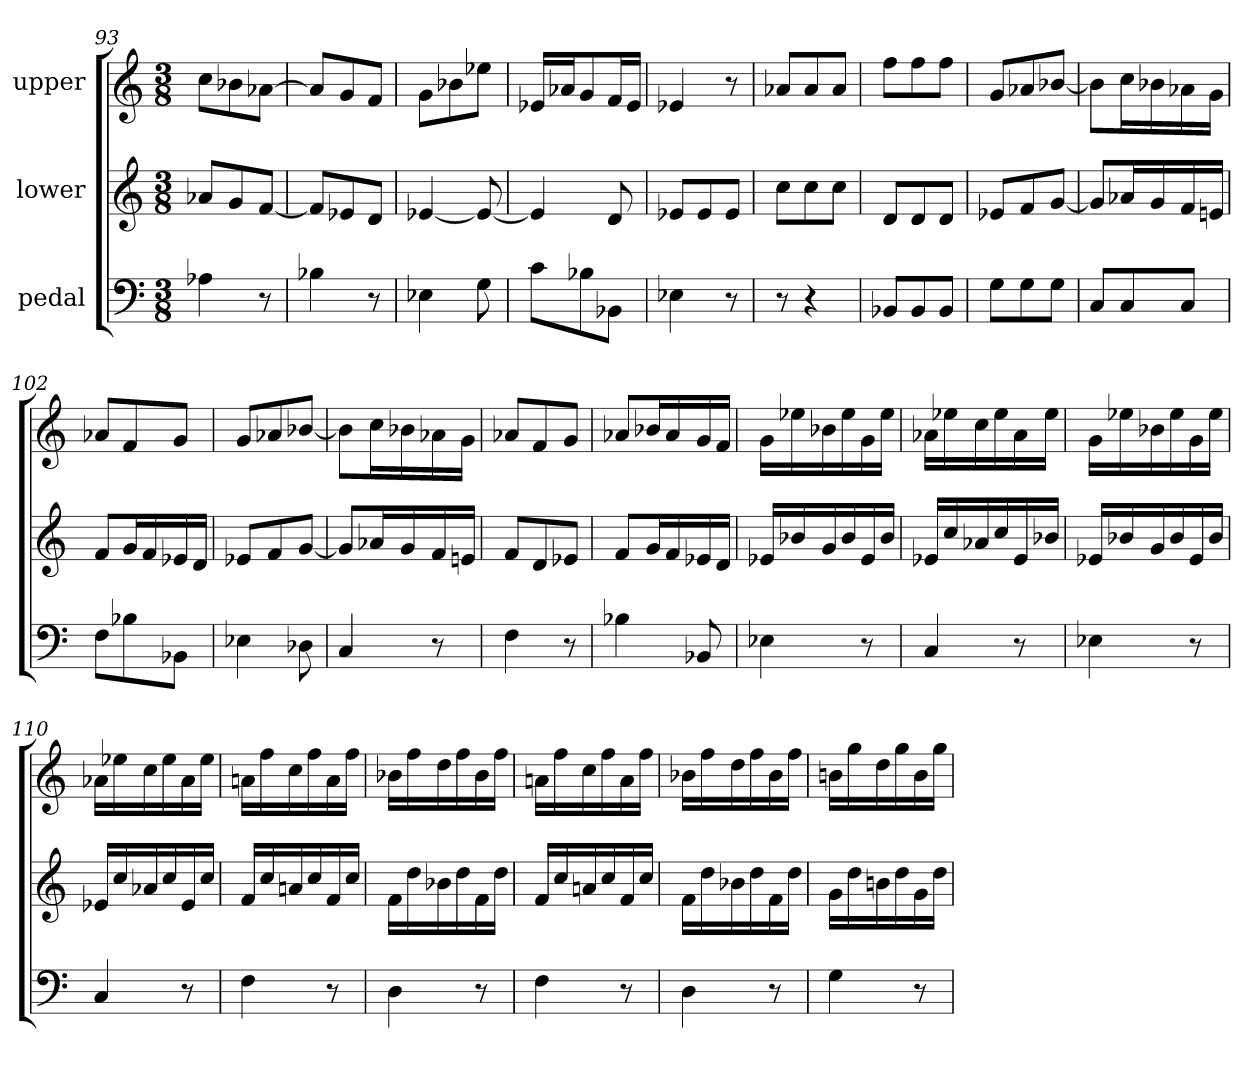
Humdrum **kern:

**kern	**kern	**kern
*part3	*part2	*part1
*staff3	*staff2	*staff1
*I"pedal	*I"lower	*I"upper
*clefF4	*clefG2	*clefG2
*M3/8	*M3/8	*M3/8
=93	=93	=93
4A-\	8a-/L	8cc\L
.	8g/	8b-\
8r	[8f/J	[8a-\J
=94	=94	=94
4B-\	8f/L]	8a-/L]
.	8e-/	8g/
8r	8d/J	8f/J
=95	=95	=95
4E-\	[4e-/	8g\L
.	.	8b-\
8G\	8e-/_	8ee-\J
!!LO:LB:g=z
=96	=96	=96
8c\L	4e-/]	16e-/LL
.	.	16a-/J
8B-\	.	8g/
8BB-\J	8d/	16f/L
.	.	16e-/JJ
=97	=97	=97
4E-\	8e-/L	4e-/
.	8e-/	.
8r	8e-/J	8r
=98	=98	=98
8r	8cc\L	8a-/L
4r	8cc\	8a-/
.	8cc\J	8a-/J
=99	=99	=99
8BB-/L	8d/L	8ff\L
8BB-/	8d/	8ff\
8BB-/J	8d/J	8ff\J
=100	=100	=100
8G\L	8e-/L	8g/L
8G\	8f/	8a-/
8G\J	[8g/J	[8b-/J
=101	=101	=101
8C/L	8g/L]	8b-\L]
8C/	16a-/L	16cc\L
.	16g/	16b-\
8C/J	16f/	16a-\
.	16en/JJ	16g\JJ
=102	=102	=102
8F\L	8f/L	8a-/L
8B-\	16g/L	8f/
.	16f/	.
8BB-\J	16e-/	8g/J
.	16d/JJ	.
=103	=103	=103
4E-\	8e-/L	8g/L
.	8f/	8a-/
8D-\	[8g/J	[8b-/J
=104	=104	=104
4C/	8g/L]	8b-\L]
.	16a-/L	16cc\L
.	16g/	16b-\
8r	16f/	16a-\
.	16en/JJ	16g\JJ
!!LO:LB:g=z
=105	=105	=105
4F\	8f/L	8a-/L
.	8d/	8f/
8r	8e-/J	8g/J
=106	=106	=106
4B-\	8f/L	8a-/L
.	16g/L	16b-/L
.	16f/	16a-/
8BB-/	16e-/	16g/
.	16d/JJ	16f/JJ
=107	=107	=107
4E-\	16e-/LL	16g\LL
.	16b-/	16ee-\
.	16g/	16b-\
.	16b-/	16ee-\
8r	16e-/	16g\
.	16b-/JJ	16ee-\JJ
=108	=108	=108
4C/	16e-/LL	16a-\LL
.	16cc/	16ee-\
.	16a-/	16cc\
.	16cc/	16ee-\
8r	16e-/	16a-\
.	16b-/JJ	16ee-\JJ
=109	=109	=109
4E-\	16e-/LL	16g\LL
.	16b-/	16ee-\
.	16g/	16b-\
.	16b-/	16ee-\
8r	16e-/	16g\
.	16b-/JJ	16ee-\JJ
=110	=110	=110
4C/	16e-/LL	16a-\LL
.	16cc/	16ee-\
.	16a-/	16cc\
.	16cc/	16ee-\
8r	16e-/	16a-\
.	16cc/JJ	16ee-\JJ
=111	=111	=111
4F\	16f/LL	16an\LL
.	16cc/	16ff\
.	16an/	16cc\
.	16cc/	16ff\
8r	16f/	16a\
.	16cc/JJ	16ff\JJ
!!LO:LB:g=z
=112	=112	=112
4D\	16f\LL	16b-\LL
.	16dd\	16ff\
.	16b-\	16dd\
.	16dd\	16ff\
8r	16f\	16b-\
.	16dd\JJ	16ff\JJ
=113	=113	=113
4F\	16f/LL	16an\LL
.	16cc/	16ff\
.	16an/	16cc\
.	16cc/	16ff\
8r	16f/	16a\
.	16cc/JJ	16ff\JJ
=114	=114	=114
4D\	16f\LL	16b-\LL
.	16dd\	16ff\
.	16b-\	16dd\
.	16dd\	16ff\
8r	16f\	16b-\
.	16dd\JJ	16ff\JJ
=115	=115	=115
4G\	16g\LL	16bn\LL
.	16dd\	16gg\
.	16bn\	16dd\
.	16dd\	16gg\
8r	16g\	16b\
.	16dd\JJ	16gg\JJ
=	=	=
*-	*-	*-
